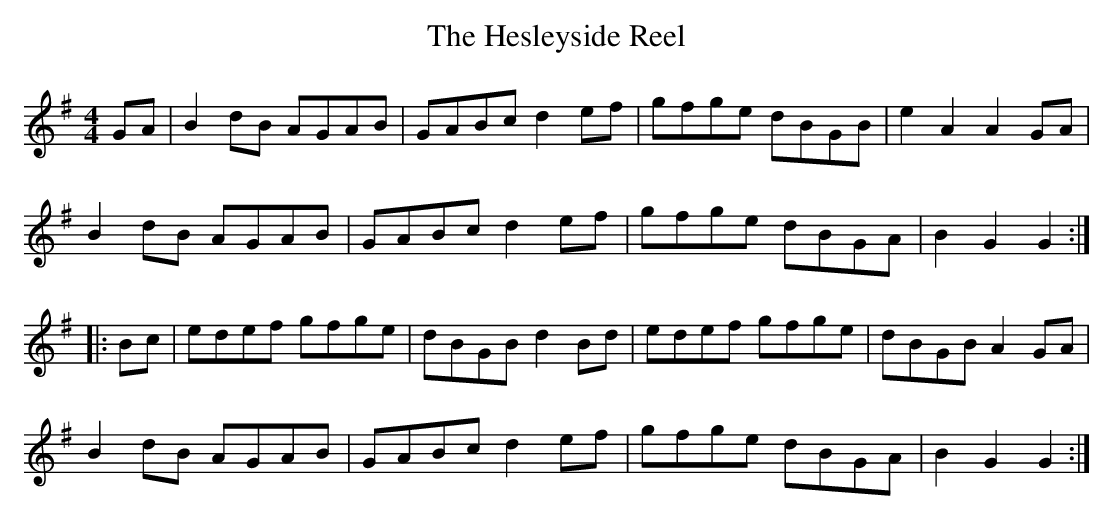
X:1
T:The Hesleyside Reel
M:4/4
K:G
GA | B2 dB AGAB | GABc d2ef | gfge dBGB | e2A2 A2GA |
B2 dB AGAB | GABc d2ef | gfge dBGA | B2G2 G2 ::
Bc |edef gfge | dBGB d2Bd | edef gfge | dBGB A2GA |
B2 dB AGAB | GABc d2ef | gfge dBGA | B2G2 G2 :|
